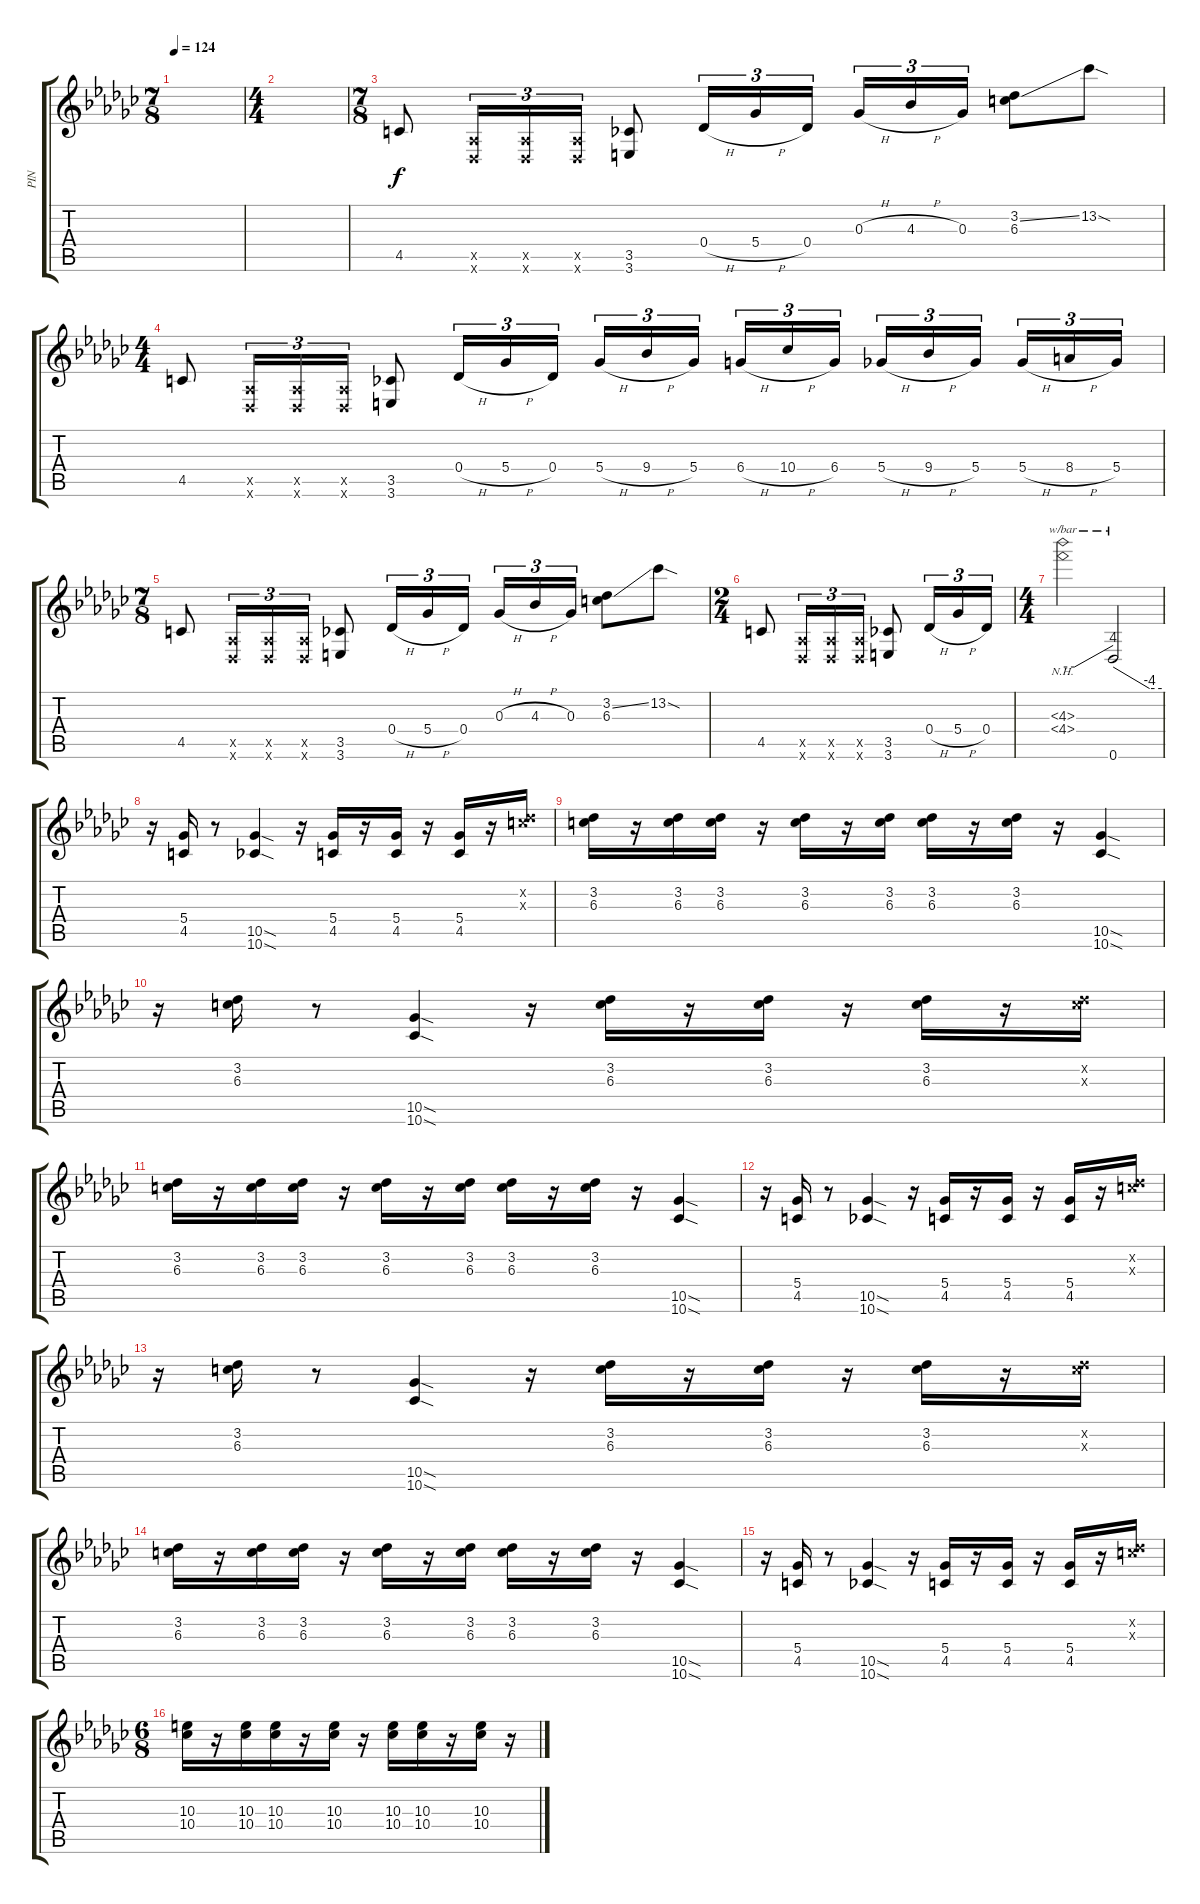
\track ("PIN" "PIN") {instrument distortionguitar}
\staff {score tabs}
\tuning (Eb4 Bb3 Gb3 Db3 Ab2 Db2) {hide}
\ts (7 8)
\tempo 124
\clef g2
\ks gb
|
\ts (4 4)
|
\ts (7 8)
4.5.8 (0.5{x} 0.6{x}).16{tu (3 2)} (0.5{x} 0.6{x}).16{tu (3 2)} (0.5{x} 0.6{x}).16{tu (3 2)} (3.5 3.6).8 0.4{h}.16{tu (3 2)} 5.4{h}.16{tu (3 2)} 0.4.16{tu (3 2)} 0.3{h}.16{tu (3 2)} 4.3{h}.16{tu (3 2)} 0.3.16{tu (3 2)} (3.2{ss} 6.3).8 13.2{sod}.8 |
\ts (4 4)
4.5.8 (0.5{x} 0.6{x}).16{tu (3 2)} (0.5{x} 0.6{x}).16{tu (3 2)} (0.5{x} 0.6{x}).16{tu (3 2)} (3.5 3.6).8 0.4{h}.16{tu (3 2)} 5.4{h}.16{tu (3 2)} 0.4.16{tu (3 2)} 5.4{h}.16{tu (3 2)} 9.4{h}.16{tu (3 2)} 5.4.16{tu (3 2)} 6.4{h}.16{tu (3 2)} 10.4{h}.16{tu (3 2)} 6.4.16{tu (3 2)} 5.4{h}.16{tu (3 2)} 9.4{h}.16{tu (3 2)} 5.4.16{tu (3 2)} 5.4{h}.16{tu (3 2)} 8.4{h}.16{tu (3 2)} 5.4.16{tu (3 2)} |
\ts (7 8)
4.5.8 (0.5{x} 0.6{x}).16{tu (3 2)} (0.5{x} 0.6{x}).16{tu (3 2)} (0.5{x} 0.6{x}).16{tu (3 2)} (3.5 3.6).8 0.4{h}.16{tu (3 2)} 5.4{h}.16{tu (3 2)} 0.4.16{tu (3 2)} 0.3{h}.16{tu (3 2)} 4.3{h}.16{tu (3 2)} 0.3.16{tu (3 2)} (3.2{ss} 6.3).8 13.2{sod}.8 |
\ts (2 4)
4.5.8 (0.5{x} 0.6{x}).16{tu (3 2)} (0.5{x} 0.6{x}).16{tu (3 2)} (0.5{x} 0.6{x}).16{tu (3 2)} (3.5 3.6).8 0.4{h}.16{tu (3 2)} 5.4{h}.16{tu (3 2)} 0.4.16{tu (3 2)} |
\ts (4 4)
(4.3{nh} 4.4{nh}).2{tbe (custom default 0 0 14 0 60 16)} 0.6.2{tbe (custom default 0 0 45 -16 60 -16)} |
r.16 (5.4 4.5).16 r.8 (10.5{sod} 10.6{sod}).4 r.16 (5.4 4.5).16 r.16 (5.4 4.5).16 r.16 (5.4 4.5).16 r.16 (3.2{x} 6.3{x}).16 |
(3.2 6.3).16 r.16 (3.2 6.3).16 (3.2 6.3).16 r.16 (3.2 6.3).16 r.16 (3.2 6.3).16 (3.2 6.3).16 r.16 (3.2 6.3).16 r.16 (10.5{sod} 10.6{sod}).4 |
r.16 (3.2 6.3).16 r.8 (10.5{sod} 10.6{sod}).4 r.16 (3.2 6.3).16 r.16 (3.2 6.3).16 r.16 (3.2 6.3).16 r.16 (3.2{x} 6.3{x}).16 |
(3.2 6.3).16 r.16 (3.2 6.3).16 (3.2 6.3).16 r.16 (3.2 6.3).16 r.16 (3.2 6.3).16 (3.2 6.3).16 r.16 (3.2 6.3).16 r.16 (10.5{sod} 10.6{sod}).4 |
r.16 (5.4 4.5).16 r.8 (10.5{sod} 10.6{sod}).4 r.16 (5.4 4.5).16 r.16 (5.4 4.5).16 r.16 (5.4 4.5).16 r.16 (3.2{x} 6.3{x}).16 |
r.16 (3.2 6.3).16 r.8 (10.5{sod} 10.6{sod}).4 r.16 (3.2 6.3).16 r.16 (3.2 6.3).16 r.16 (3.2 6.3).16 r.16 (3.2{x} 6.3{x}).16 |
(3.2 6.3).16 r.16 (3.2 6.3).16 (3.2 6.3).16 r.16 (3.2 6.3).16 r.16 (3.2 6.3).16 (3.2 6.3).16 r.16 (3.2 6.3).16 r.16 (10.5{sod} 10.6{sod}).4 |
r.16 (5.4 4.5).16 r.8 (10.5{sod} 10.6{sod}).4 r.16 (5.4 4.5).16 r.16 (5.4 4.5).16 r.16 (5.4 4.5).16 r.16 (3.2{x} 6.3{x}).16 |
\ts (6 8)
(10.3 10.4).16 r.16 (10.3 10.4).16 (10.3 10.4).16 r.16 (10.3 10.4).16 r.16 (10.3 10.4).16 (10.3 10.4).16 r.16 (10.3 10.4).16 r.16
